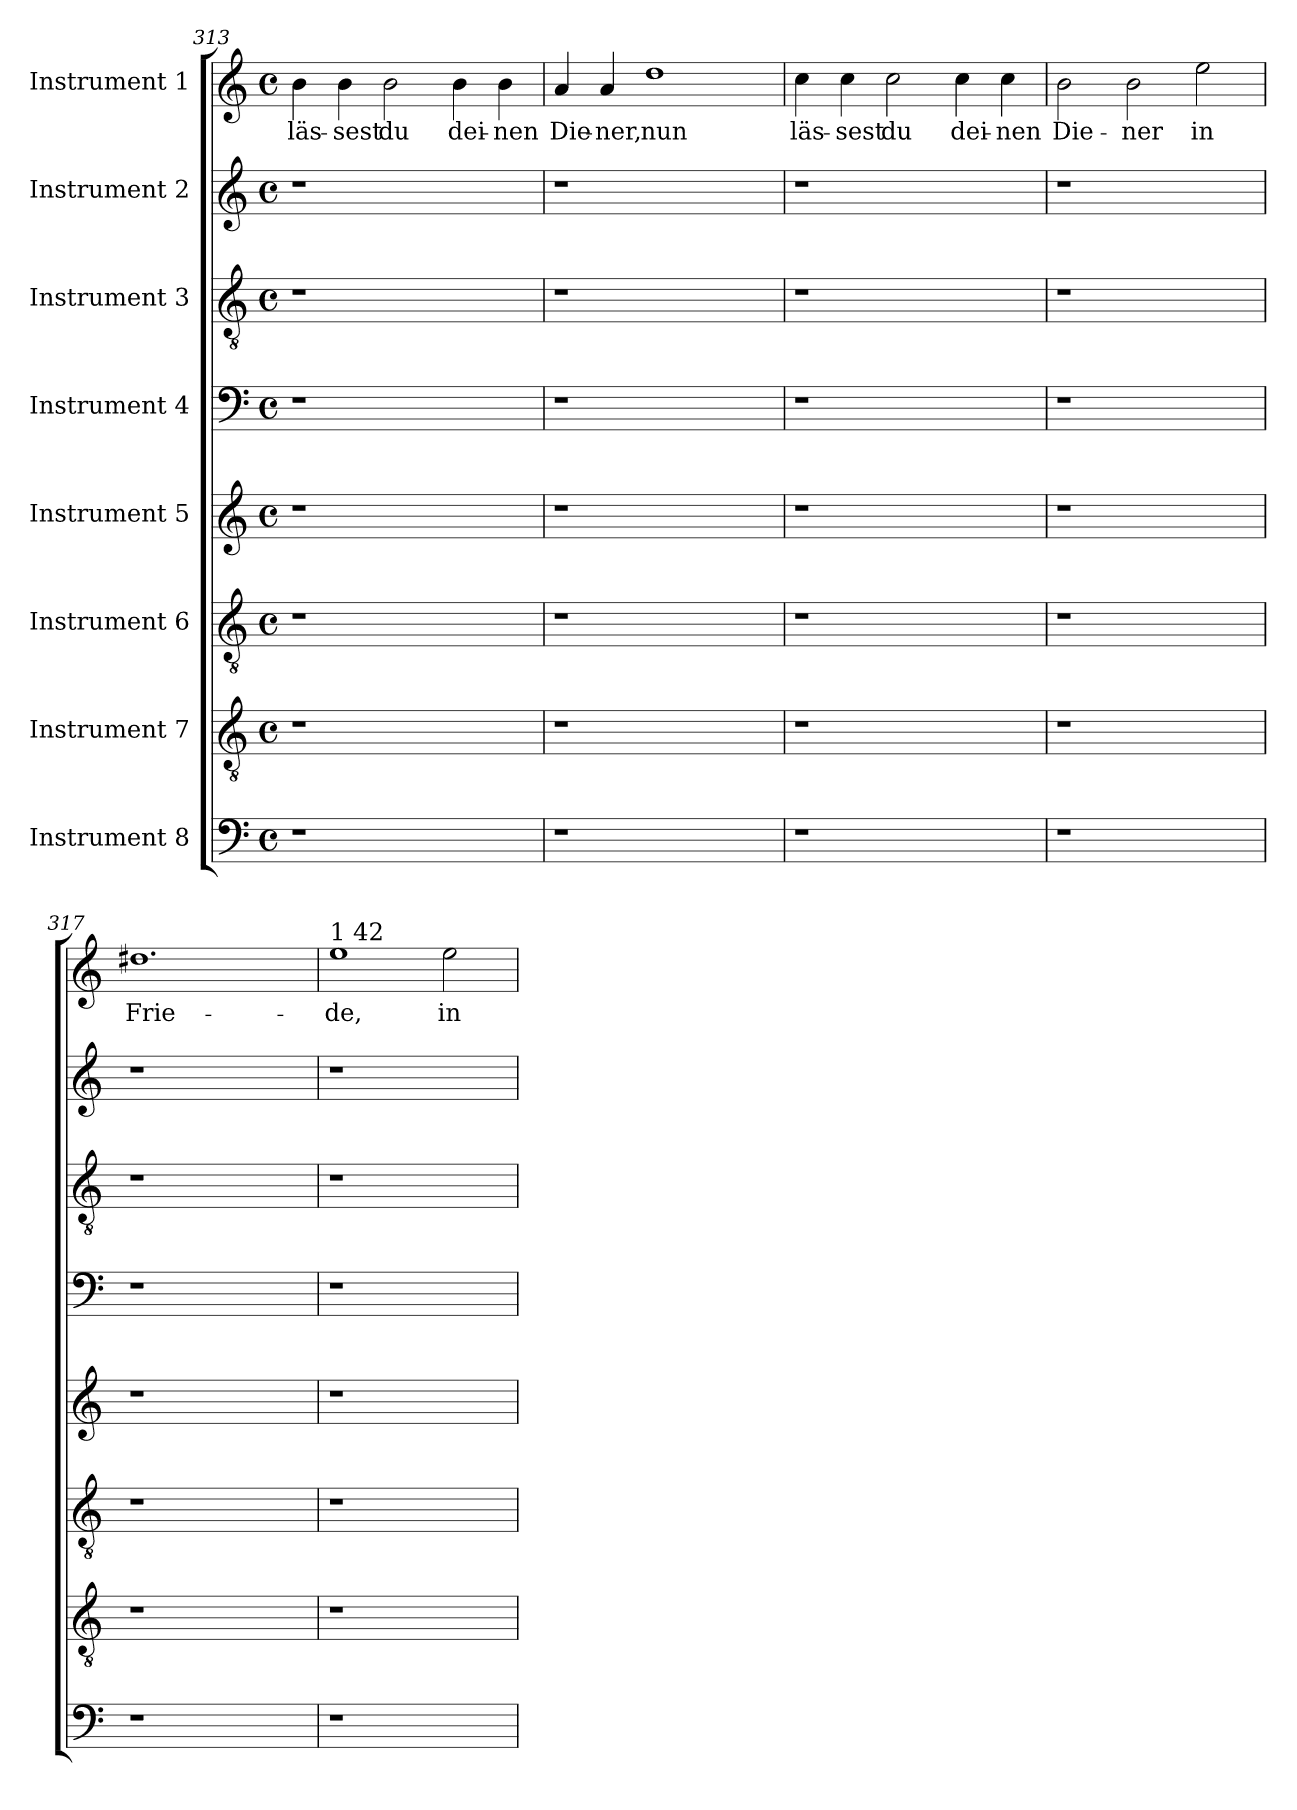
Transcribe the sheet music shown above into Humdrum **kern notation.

**kern	**kern	**kern	**kern	**kern	**kern	**kern	**kern	**text
*part8	*part7	*part6	*part5	*part4	*part3	*part2	*part1	*part1
*staff8	*staff7	*staff6	*staff5	*staff4	*staff3	*staff2	*staff1	*staff1
*I"Instrument 8	*I"Instrument 7	*I"Instrument 6	*I"Instrument 5	*I"Instrument 4	*I"Instrument 3	*I"Instrument 2	*I"Instrument 1	*
*clefF4	*clefGv2	*clefGv2	*clefG2	*clefF4	*clefGv2	*clefG2	*clefG2	*
*M4/4	*M4/4	*M4/4	*M4/4	*M4/4	*M4/4	*M4/4	*M4/4	*
*met(c)	*met(c)	*met(c)	*met(c)	*met(c)	*met(c)	*met(c)	*met(c)	*
=313	=313	=313	=313	=313	=313	=313	=313	=313
!	!	!	!	!	!	!	!	!LO:LY:b
1r	1r	1r	1r	1r	1r	1r	4b\	läs-
!	!	!	!	!	!	!	!	!LO:LY:b:rj
.	.	.	.	.	.	.	4b\	-sest
!	!	!	!	!	!	!	!	!LO:LY:b:cj
.	.	.	.	.	.	.	2b\	du
!	!	!	!	!	!	!	!	!LO:LY:b
2ryy	2ryy	2ryy	2ryy	2ryy	2ryy	2ryy	4b\	dei-
!	!	!	!	!	!	!	!	!LO:LY:b:rj
.	.	.	.	.	.	.	4b\	-nen
=314	=314	=314	=314	=314	=314	=314	=314	=314
!	!	!	!	!	!	!	!	!LO:LY:b
1r	1r	1r	1r	1r	1r	1r	4a/	Die-
!	!	!	!	!	!	!	!	!LO:LY:b:rj
.	.	.	.	.	.	.	4a/	-ner,
!	!	!	!	!	!	!	!	!LO:LY:b:cj
.	.	.	.	.	.	.	1dd	nun
2ryy	2ryy	2ryy	2ryy	2ryy	2ryy	2ryy	.	.
=315	=315	=315	=315	=315	=315	=315	=315	=315
!	!	!	!	!	!	!	!	!LO:LY:b
1r	1r	1r	1r	1r	1r	1r	4cc\	läs-
!	!	!	!	!	!	!	!	!LO:LY:b:rj
.	.	.	.	.	.	.	4cc\	-sest
!	!	!	!	!	!	!	!	!LO:LY:b:cj
.	.	.	.	.	.	.	2cc\	du
!	!	!	!	!	!	!	!	!LO:LY:b
2ryy	2ryy	2ryy	2ryy	2ryy	2ryy	2ryy	4cc\	dei-
!	!	!	!	!	!	!	!	!LO:LY:b:rj
.	.	.	.	.	.	.	4cc\	-nen
=316	=316	=316	=316	=316	=316	=316	=316	=316
!	!	!	!	!	!	!	!	!LO:LY:b:cj
1r	1r	1r	1r	1r	1r	1r	2b\	Die-
!	!	!	!	!	!	!	!	!LO:LY:b:cj
.	.	.	.	.	.	.	2b\	-ner
!	!	!	!	!	!	!	!	!LO:LY:b:cj
2ryy	2ryy	2ryy	2ryy	2ryy	2ryy	2ryy	2ee\	in
=317	=317	=317	=317	=317	=317	=317	=317	=317
!	!	!	!	!	!	!	!	!LO:LY:b:cj
1r	1r	1r	1r	1r	1r	1r	1.dd#X	Frie-
2ryy	2ryy	2ryy	2ryy	2ryy	2ryy	2ryy	.	.
!!LO:LB:g=z
=318	=318	=318	=318	=318	=318	=318	=318	=318
!	!	!	!	!	!	!	!LO:TX:a:t=1 42	!
!	!	!	!	!	!	!	!	!LO:LY:b:cj
1r	1r	1r	1r	1r	1r	1r	1ee	-de,
!	!	!	!	!	!	!	!	!LO:LY:b:cj
2ryy	2ryy	2ryy	2ryy	2ryy	2ryy	2ryy	2ee\	in
=	=	=	=	=	=	=	=	=
*-	*-	*-	*-	*-	*-	*-	*-	*-
